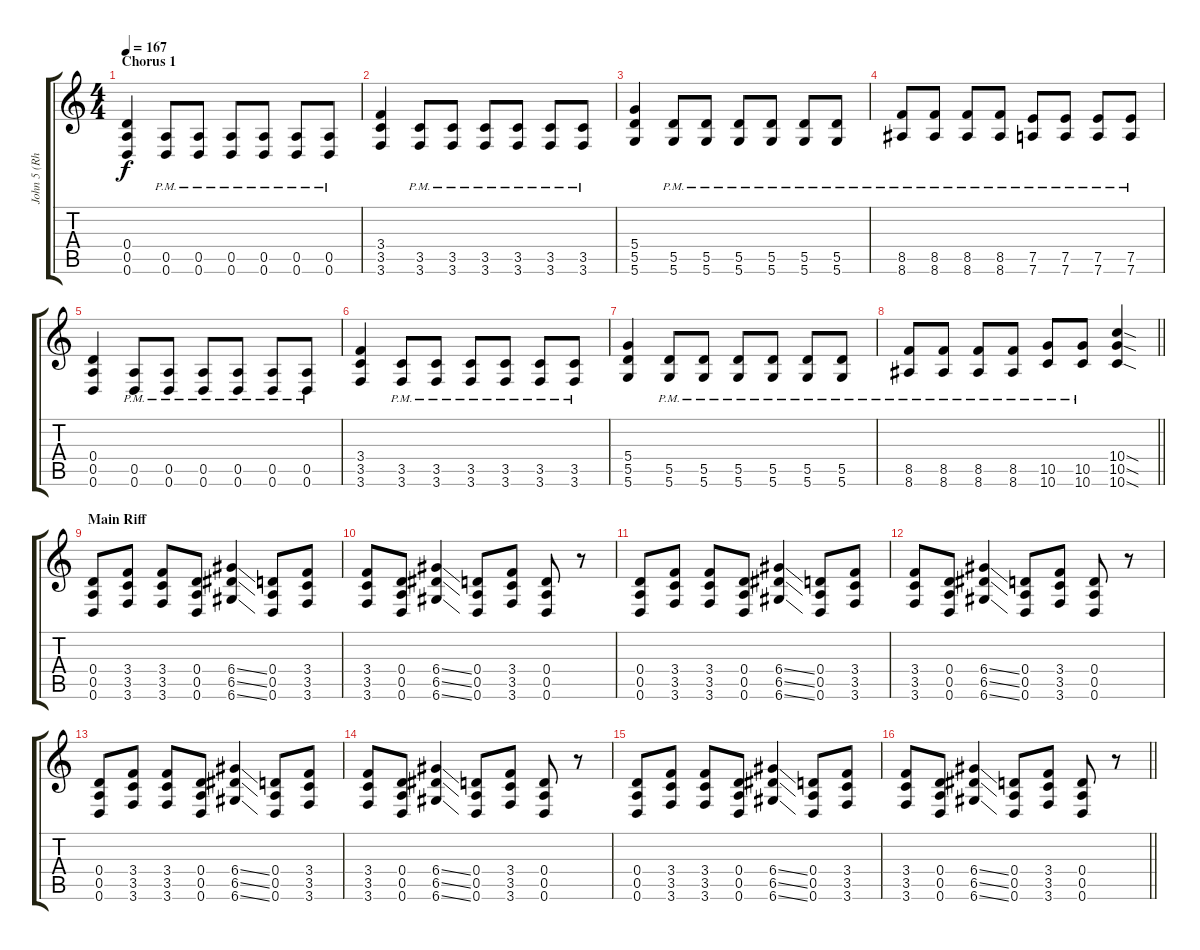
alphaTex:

\track ("John 5 (Rhythm)" "John 5 (Rh") {instrument distortionguitar}
\staff {score tabs}
\tuning (E4 B3 G3 D3 A2 D2) {hide}
\ts (4 4)
\section ("" "Chorus 1")
\tempo 167
\clef g2
\ks c
(0.4 0.5 0.6).4{dy f balance 8} (0.5{pm} 0.6{pm}).8 (0.5{pm} 0.6{pm}).8 (0.5{pm} 0.6{pm}).8 (0.5{pm} 0.6{pm}).8 (0.5{pm} 0.6{pm}).8 (0.5{pm} 0.6{pm}).8 |
(3.4 3.5 3.6).4 (3.5{pm} 3.6{pm}).8 (3.5{pm} 3.6{pm}).8 (3.5{pm} 3.6{pm}).8 (3.5{pm} 3.6{pm}).8 (3.5{pm} 3.6{pm}).8 (3.5{pm} 3.6{pm}).8 |
(5.4 5.5 5.6).4 (5.5{pm} 5.6{pm}).8 (5.5{pm} 5.6{pm}).8 (5.5{pm} 5.6{pm}).8 (5.5{pm} 5.6{pm}).8 (5.5{pm} 5.6{pm}).8 (5.5{pm} 5.6{pm}).8 |
(8.5{pm} 8.6{pm}).8 (8.5{pm} 8.6{pm}).8 (8.5{pm} 8.6{pm}).8 (8.5{pm} 8.6{pm}).8 (7.5{pm} 7.6{pm}).8 (7.5{pm} 7.6{pm}).8 (7.5{pm} 7.6{pm}).8 (7.5{pm} 7.6{pm}).8 |
(0.4 0.5 0.6).4 (0.5{pm} 0.6{pm}).8 (0.5{pm} 0.6{pm}).8 (0.5{pm} 0.6{pm}).8 (0.5{pm} 0.6{pm}).8 (0.5{pm} 0.6{pm}).8 (0.5{pm} 0.6{pm}).8 |
(3.4 3.5 3.6).4 (3.5{pm} 3.6{pm}).8 (3.5{pm} 3.6{pm}).8 (3.5{pm} 3.6{pm}).8 (3.5{pm} 3.6{pm}).8 (3.5{pm} 3.6{pm}).8 (3.5{pm} 3.6{pm}).8 |
(5.4 5.5 5.6).4 (5.5{pm} 5.6{pm}).8 (5.5{pm} 5.6{pm}).8 (5.5{pm} 5.6{pm}).8 (5.5{pm} 5.6{pm}).8 (5.5{pm} 5.6{pm}).8 (5.5{pm} 5.6{pm}).8 |
\barLineRight lightlight
(8.5{pm} 8.6{pm}).8 (8.5{pm} 8.6{pm}).8 (8.5{pm} 8.6{pm}).8 (8.5{pm} 8.6{pm}).8 (10.5{pm} 10.6{pm}).8 (10.5{pm} 10.6{pm}).8 (10.4{sod} 10.5{sod} 10.6{sod}).4 |
\section ("" "Main Riff")
(0.4 0.5 0.6).8 (3.4 3.5 3.6).8 (3.4 3.5 3.6).8 (0.4 0.5 0.6).8 (6.4{ss} 6.5{ss} 6.6{ss}).4 (0.4 0.5 0.6).8 (3.4 3.5 3.6).8 |
(3.4 3.5 3.6).8 (0.4 0.5 0.6).8 (6.4{ss} 6.5{ss} 6.6{ss}).4 (0.4 0.5 0.6).8 (3.4 3.5 3.6).8 (0.4 0.5 0.6).8 r.8 |
(0.4 0.5 0.6).8 (3.4 3.5 3.6).8 (3.4 3.5 3.6).8 (0.4 0.5 0.6).8 (6.4{ss} 6.5{ss} 6.6{ss}).4 (0.4 0.5 0.6).8 (3.4 3.5 3.6).8 |
(3.4 3.5 3.6).8 (0.4 0.5 0.6).8 (6.4{ss} 6.5{ss} 6.6{ss}).4 (0.4 0.5 0.6).8 (3.4 3.5 3.6).8 (0.4 0.5 0.6).8 r.8 |
(0.4 0.5 0.6).8 (3.4 3.5 3.6).8 (3.4 3.5 3.6).8 (0.4 0.5 0.6).8 (6.4{ss} 6.5{ss} 6.6{ss}).4 (0.4 0.5 0.6).8 (3.4 3.5 3.6).8 |
(3.4 3.5 3.6).8 (0.4 0.5 0.6).8 (6.4{ss} 6.5{ss} 6.6{ss}).4 (0.4 0.5 0.6).8 (3.4 3.5 3.6).8 (0.4 0.5 0.6).8 r.8 |
(0.4 0.5 0.6).8 (3.4 3.5 3.6).8 (3.4 3.5 3.6).8 (0.4 0.5 0.6).8 (6.4{ss} 6.5{ss} 6.6{ss}).4 (0.4 0.5 0.6).8 (3.4 3.5 3.6).8 |
\barLineRight lightlight
(3.4 3.5 3.6).8 (0.4 0.5 0.6).8 (6.4{ss} 6.5{ss} 6.6{ss}).4 (0.4 0.5 0.6).8 (3.4 3.5 3.6).8 (0.4 0.5 0.6).8 r.8
